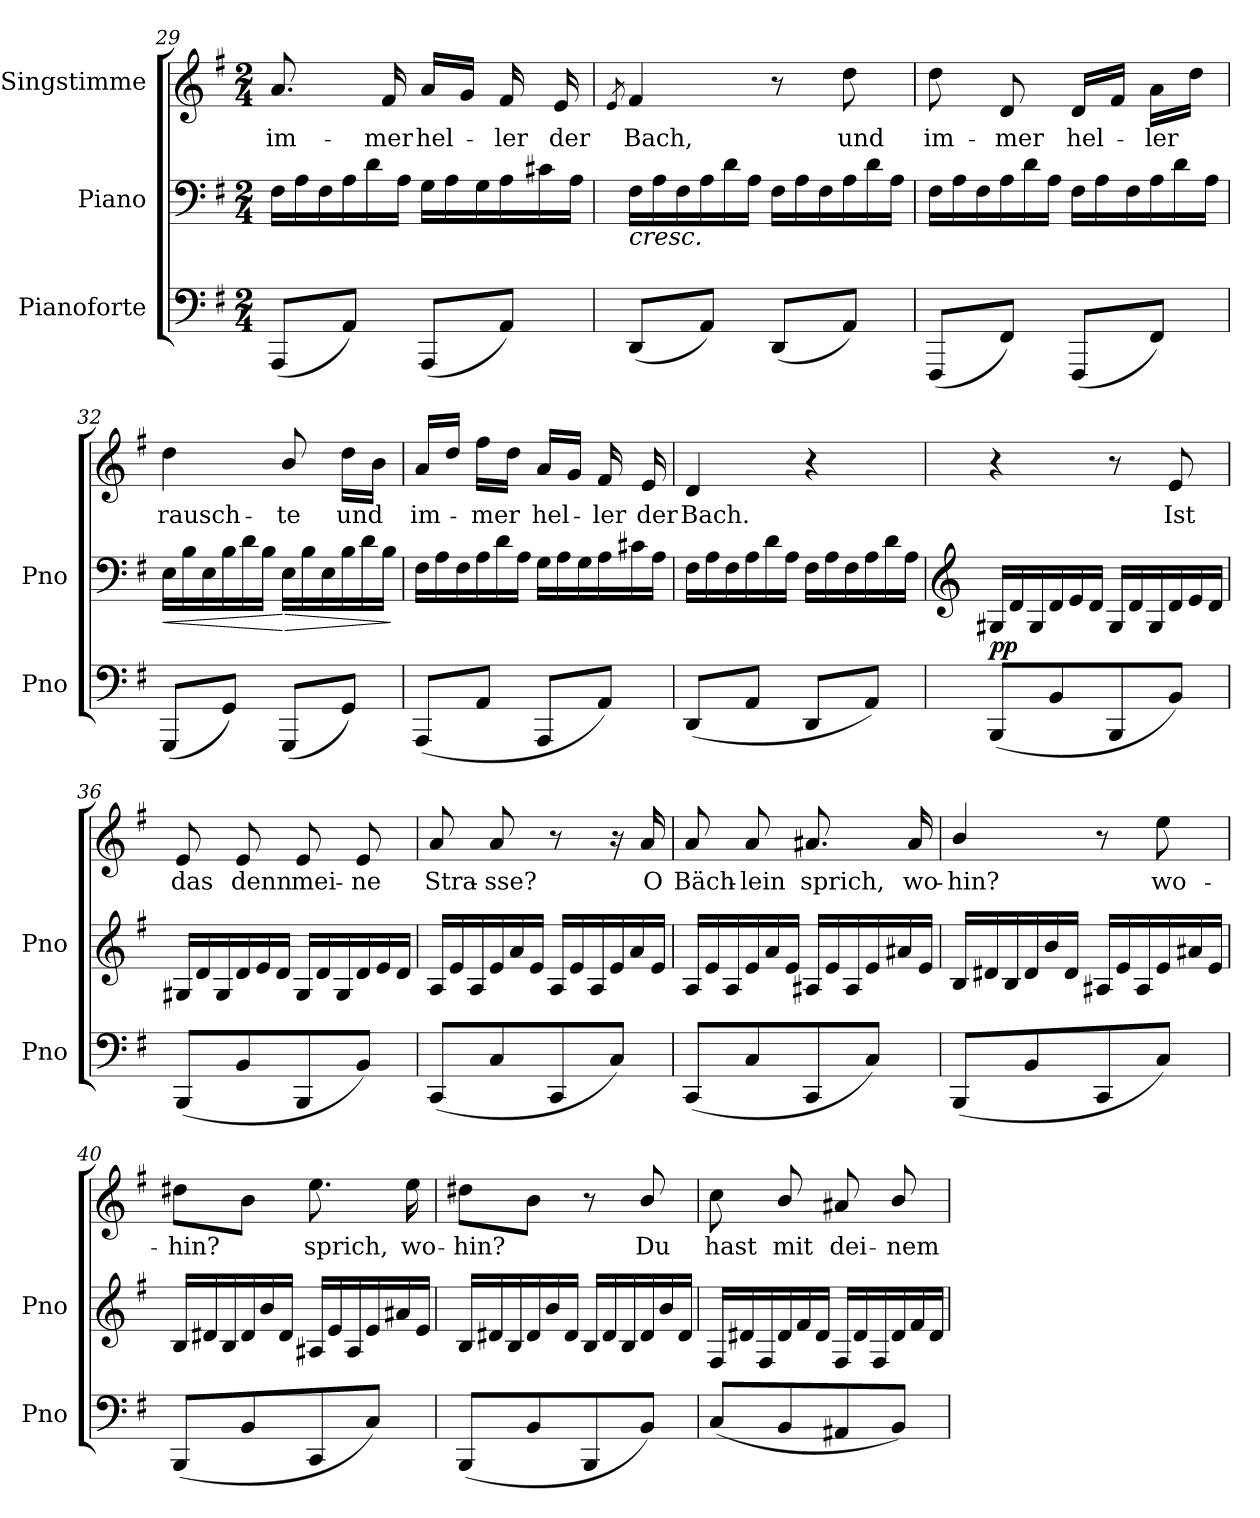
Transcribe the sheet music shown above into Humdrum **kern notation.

**kern	**dynam	**kern	**dynam	**kern	**text
*part3	*part3	*part2	*part2	*part1	*part1
*staff3	*staff3	*staff2	*staff2	*staff1	*staff1
*I"Pianoforte	*	*I"Piano	*	*I"Singstimme	*
*I'Pno	*	*I'Pno	*	*	*
!!LO:LB:g=z
*clefF4	*	*clefF4	*	*clefG2	*
*k[f#]	*	*k[f#]	*	*k[f#]	*
*M2/4	*	*M2/4	*	*M2/4	*
*	*	*Xtuplet	*	*	*
=29	=29	=29	=29	=29	=29
!	!	!	!	!	!LO:LY:b
(<8AAA/L	.	24F#\LL	.	8.a/	im-
.	.	24A\	.	.	.
.	.	24F#\	.	.	.
8AA/J)	.	24A\	.	.	.
.	.	24d\	.	.	.
!	!	!	!	!	!LO:LY:b
.	.	.	.	16f#/	-mer
.	.	24A\JJ	.	.	.
!	!	!	!	!	!LO:LY:b
(<8AAA/L	.	24G\LL	.	16a/LL	hel-
.	.	24A\	.	.	.
.	.	.	.	16g/JJ	.
.	.	24G\	.	.	.
!	!	!	!	!	!LO:LY:b
8AA/J)	.	24A\	.	16f#/	-ler
.	.	24c#X\	.	.	.
!	!	!	!	!	!LO:LY:b
.	.	.	.	16e/	der
.	.	24A\JJ	.	.	.
=30	=30	=30	=30	=30	=30
.	.	.	.	8qe/	.
!	!	!LO:TX:b:i:t=cresc.	!	!	!
!	!	!	!	!	!LO:LY:b
(<8DD/L	.	24F#\LL	.	4f#/	Bach,
.	.	24A\	.	.	.
.	.	24F#\	.	.	.
8AA/J)	.	24A\	.	.	.
.	.	24d\	.	.	.
.	.	24A\JJ	.	.	.
(<8DD/L	.	24F#\LL	.	8r	.
.	.	24A\	.	.	.
.	.	24F#\	.	.	.
!	!	!	!	!	!LO:LY:b
8AA/J)	.	24A\	.	8dd\	und
.	.	24d\	.	.	.
.	.	24A\JJ	.	.	.
=31	=31	=31	=31	=31	=31
!	!	!	!	!	!LO:LY:b
(<8FFF#/L	.	24F#\LL	.	8dd\	im-
.	.	24A\	.	.	.
.	.	24F#\	.	.	.
!	!	!	!	!	!LO:LY:b
8FF#/J)	.	24A\	.	8d/	-mer
.	.	24d\	.	.	.
.	.	24A\JJ	.	.	.
!	!	!	!	!	!LO:LY:b
(<8FFF#/L	.	24F#\LL	.	16d/LL	hel-
.	.	24A\	.	.	.
.	.	.	.	16f#/JJ	.
.	.	24F#\	.	.	.
!	!	!	!	!	!LO:LY:b
8FF#/J)	.	24A\	.	16a\LL	-ler
.	.	24d\	.	.	.
.	.	.	.	16dd\JJ	.
.	.	24A\JJ	.	.	.
=32	=32	=32	=32	=32	=32
!	!	!	!LO:HP:b	!	!LO:LY:b
(<8GGG/L	.	24E\LL	<	4dd\	rausch-
.	.	24B\	.	.	.
.	.	24E\	.	.	.
8GG/J)	.	24B\	.	.	.
.	.	24d\	.	.	.
.	.	24B\JJ	.	.	.
!	!	!	!LO:HP:n=1:b	!	!LO:LY:b
(<8GGG/L	.	24E\LL	[ >	8b/	-te
.	.	24B\	.	.	.
.	.	24E\	.	.	.
!	!	!	!	!	!LO:LY:b
8GG/J)	.	24B\	.	16dd\LL	und
.	.	24d\	.	.	.
.	.	.	.	16b\JJ	.
.	.	24B\JJ	.	.	.
.	.	.	]	.	.
!!LO:LB:g=z
=33	=33	=33	=33	=33	=33
!	!	!	!	!	!LO:LY:b
(<8AAA/L	.	24F#\LL	.	16a/LL	im-
.	.	24A\	.	.	.
.	.	.	.	16dd/JJ	.
.	.	24F#\	.	.	.
!	!	!	!	!	!LO:LY:b
8AA/J	.	24A\	.	16ff#\LL	-mer
.	.	24d\	.	.	.
.	.	.	.	16dd\JJ	.
.	.	24A\JJ	.	.	.
!	!	!	!	!	!LO:LY:b
8AAA/L	.	24G\LL	.	16a/LL	hel-
.	.	24A\	.	.	.
.	.	.	.	16g/JJ	.
.	.	24G\	.	.	.
!	!	!	!	!	!LO:LY:b
8AA/J)	.	24A\	.	16f#/	-ler
.	.	24c#X\	.	.	.
!	!	!	!	!	!LO:LY:b
.	.	.	.	16e/	der
.	.	24A\JJ	.	.	.
=34	=34	=34	=34	=34	=34
!	!	!	!	!	!LO:LY:b
(<8DD/L	.	24F#\LL	.	4d/	Bach.
.	.	24A\	.	.	.
.	.	24F#\	.	.	.
8AA/J	.	24A\	.	.	.
.	.	24d\	.	.	.
.	.	24A\JJ	.	.	.
8DD/L	.	24F#\LL	.	4r	.
.	.	24A\	.	.	.
.	.	24F#\	.	.	.
8AA/J)	.	24A\	.	.	.
.	.	24d\	.	.	.
.	.	24A\JJ	.	.	.
=35	=35	=35	=35	=35	=35
*	*	*clefG2	*	*	*
!	!LO:DY:a	!	!	!	!
(<8BBB/L	pp	24G#X/LL	.	4r	.
.	.	24d/	.	.	.
.	.	24G#/	.	.	.
8BB/	.	24d/	.	.	.
.	.	24e/	.	.	.
.	.	24d/JJ	.	.	.
8BBB/	.	24G#/LL	.	8r	.
.	.	24d/	.	.	.
.	.	24G#/	.	.	.
!	!	!	!	!	!LO:LY:b
8BB/J)	.	24d/	.	8e/	Ist
.	.	24e/	.	.	.
.	.	24d/JJ	.	.	.
=36	=36	=36	=36	=36	=36
!	!	!	!	!	!LO:LY:b
(<8BBB/L	.	24G#X/LL	.	8e/	das
.	.	24d/	.	.	.
.	.	24G#/	.	.	.
!	!	!	!	!	!LO:LY:b
8BB/	.	24d/	.	8e/	denn
.	.	24e/	.	.	.
.	.	24d/JJ	.	.	.
!	!	!	!	!	!LO:LY:b
8BBB/	.	24G#/LL	.	8e/	mei-
.	.	24d/	.	.	.
.	.	24G#/	.	.	.
!	!	!	!	!	!LO:LY:b
8BB/J)	.	24d/	.	8e/	-ne
.	.	24e/	.	.	.
.	.	24d/JJ	.	.	.
!!LO:LB:g=z
=37	=37	=37	=37	=37	=37
!	!	!	!	!	!LO:LY:b
(<8CC/L	.	24A/LL	.	8a/	Stra-
.	.	24e/	.	.	.
.	.	24A/	.	.	.
!	!	!	!	!	!LO:LY:b
8C/	.	24e/	.	8a/	-sse?
.	.	24a/	.	.	.
.	.	24e/JJ	.	.	.
8CC/	.	24A/LL	.	8r	.
.	.	24e/	.	.	.
.	.	24A/	.	.	.
8C/J)	.	24e/	.	16r	.
.	.	24a/	.	.	.
!	!	!	!	!	!LO:LY:b
.	.	.	.	16a/	O
.	.	24e/JJ	.	.	.
=38	=38	=38	=38	=38	=38
!	!	!	!	!	!LO:LY:b
(<8CC/L	.	24A/LL	.	8a/	Bäch-
.	.	24e/	.	.	.
.	.	24A/	.	.	.
!	!	!	!	!	!LO:LY:b
8C/	.	24e/	.	8a/	-lein
.	.	24a/	.	.	.
.	.	24e/JJ	.	.	.
!	!	!	!	!	!LO:LY:b
8CC/	.	24A#X/LL	.	8.a#X/	sprich,
.	.	24e/	.	.	.
.	.	24A#/	.	.	.
8C/J)	.	24e/	.	.	.
.	.	24a#X/	.	.	.
!	!	!	!	!	!LO:LY:b
.	.	.	.	16a#/	wo-
.	.	24e/JJ	.	.	.
=39	=39	=39	=39	=39	=39
!	!	!	!	!	!LO:LY:b
(<8BBB/L	.	24B/LL	.	4b/	-hin?
.	.	24d#X/	.	.	.
.	.	24B/	.	.	.
8BB/	.	24d#/	.	.	.
.	.	24b/	.	.	.
.	.	24d#/JJ	.	.	.
8CC/	.	24A#X/LL	.	8r	.
.	.	24e/	.	.	.
.	.	24A#/	.	.	.
!	!	!	!	!	!LO:LY:b
8C/J)	.	24e/	.	8ee\	wo-
.	.	24a#X/	.	.	.
.	.	24e/JJ	.	.	.
=40	=40	=40	=40	=40	=40
!	!	!	!	!	!LO:LY:b
(<8BBB/L	.	24B/LL	.	8dd#X\L	-hin?
.	.	24d#X/	.	.	.
.	.	24B/	.	.	.
8BB/	.	24d#/	.	8b\J	.
.	.	24b/	.	.	.
.	.	24d#/JJ	.	.	.
!	!	!	!	!	!LO:LY:b
8CC/	.	24A#X/LL	.	8.ee\	sprich,
.	.	24e/	.	.	.
.	.	24A#/	.	.	.
8C/J)	.	24e/	.	.	.
.	.	24a#X/	.	.	.
!	!	!	!	!	!LO:LY:b
.	.	.	.	16ee\	wo-
.	.	24e/JJ	.	.	.
!!LO:PB:g=z
=41	=41	=41	=41	=41	=41
!	!	!	!	!	!LO:LY:b
(<8BBB/L	.	24B/LL	.	8dd#X\L	hin?
.	.	24d#X/	.	.	.
.	.	24B/	.	.	.
8BB/	.	24d#/	.	8b\J	.
.	.	24b/	.	.	.
.	.	24d#/JJ	.	.	.
8BBB/	.	24B/LL	.	8r	.
.	.	24d#/	.	.	.
.	.	24B/	.	.	.
!	!	!	!	!	!LO:LY:b
8BB/J)	.	24d#/	.	8b/	Du
.	.	24b/	.	.	.
.	.	24d#/JJ	.	.	.
=42	=42	=42	=42	=42	=42
!	!	!	!	!	!LO:LY:b
(<8C/L	.	24F#/LL	.	8cc\	hast
.	.	24d#X/	.	.	.
.	.	24F#/	.	.	.
!	!	!	!	!	!LO:LY:b
8BB/	.	24d#/	.	8b/	mit
.	.	24f#/	.	.	.
.	.	24d#/JJ	.	.	.
!	!	!	!	!	!LO:LY:b
8AA#X/	.	24F#/LL	.	8a#X/	dei-
.	.	24d#/	.	.	.
.	.	24F#/	.	.	.
!	!	!	!	!	!LO:LY:b
8BB/J)	.	24d#/	.	8b/	nem
.	.	24f#/	.	.	.
.	.	24d#/JJ	.	.	.
=	=	=	=	=	=
*-	*-	*-	*-	*-	*-
